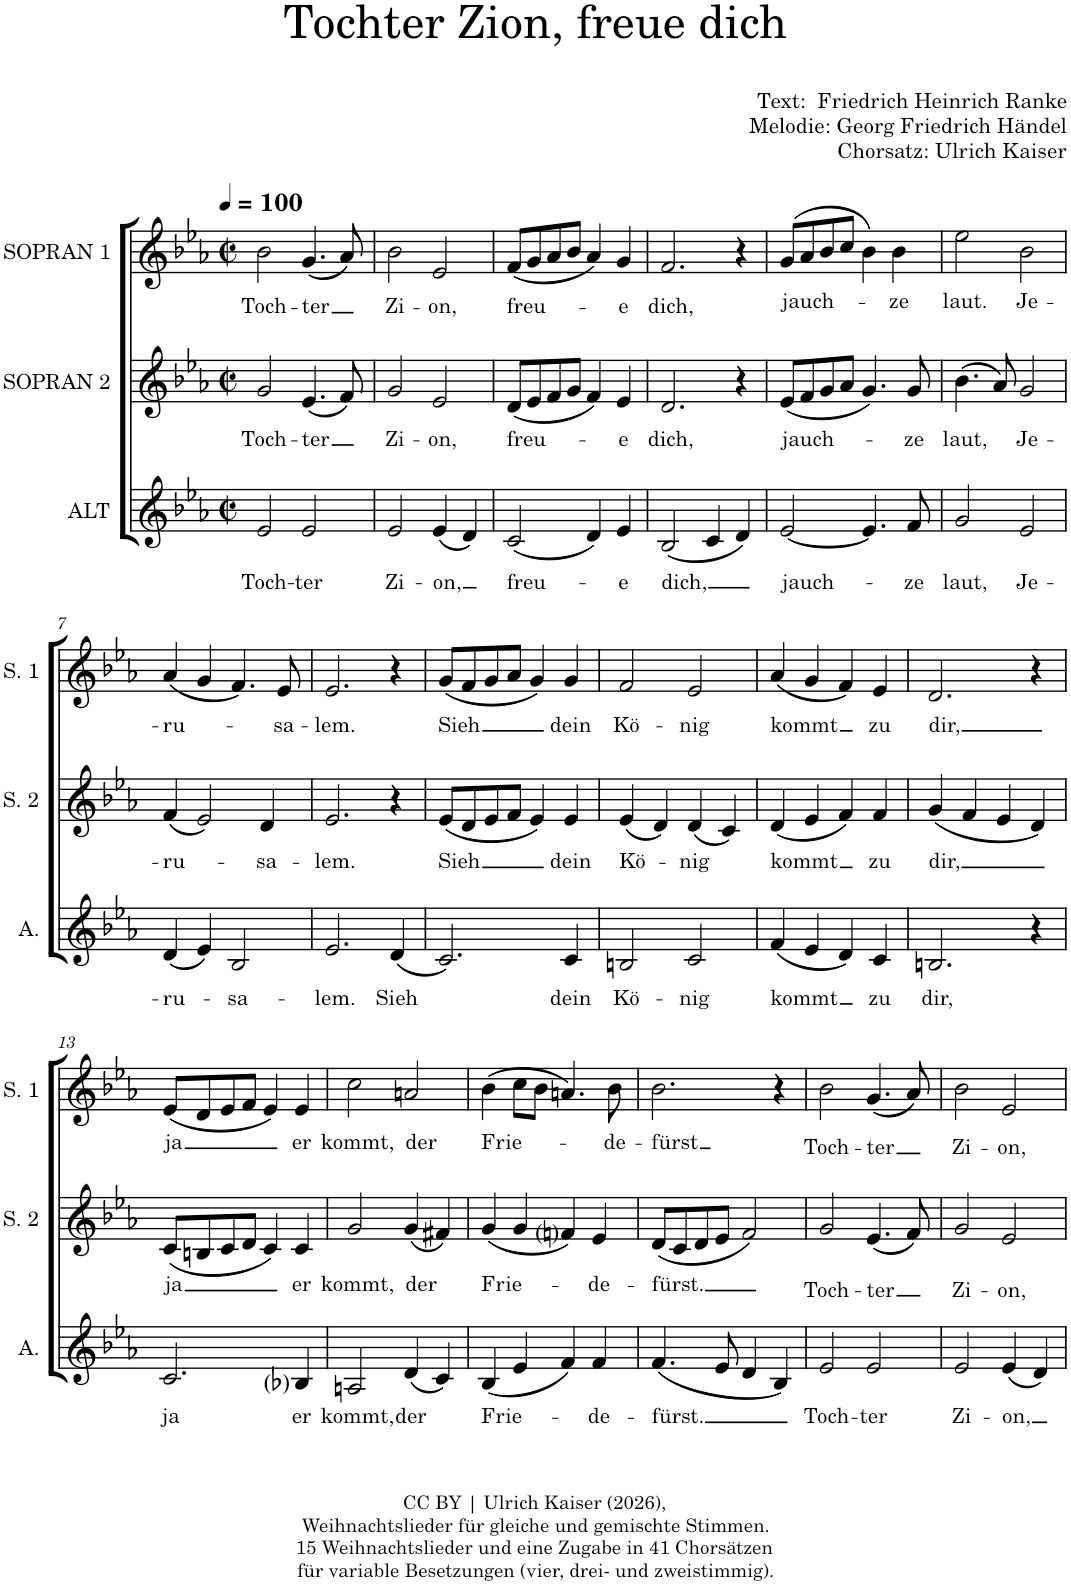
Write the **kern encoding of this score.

**kern	**text	**kern	**text	**kern	**text
*part3	*part3	*part2	*part2	*part1	*part1
*staff3	*staff3	*staff2	*staff2	*staff1	*staff1
*I"ALT	*	*I"SOPRAN 2	*	*I"SOPRAN 1	*
*I'A.	*	*I'S. 2	*	*I'S. 1	*
*clefG2	*	*clefG2	*	*clefG2	*
*k[b-e-a-]	*	*k[b-e-a-]	*	*k[b-e-a-]	*
*M2/2	*	*M2/2	*	*M2/2	*
*met(c|)	*	*met(c|)	*	*met(c|)	*
*MM100	*	*MM100	*	*MM100	*
=1	=1	=1	=1	=1	=1
!	!LO:LY:b	!	!LO:LY:b	!	!LO:LY:b
2e-/	Toch-	2g/	Toch-	2b-\	Toch-
!	!LO:LY:b	!	!LO:LY:b	!	!LO:LY:b
2e-/	-ter	(4.e-/	-ter	(4.g/	-ter
.	.	8f/)	.	8a-/)	.
=2	=2	=2	=2	=2	=2
!	!LO:LY:b	!	!LO:LY:b	!	!LO:LY:b
2e-/	Zi-	2g/	Zi-	2b-\	Zi-
!	!LO:LY:b	!	!LO:LY:b	!	!LO:LY:b
(4e-/	-on,	2e-/	-on,	2e-/	-on,
4d/)	.	.	.	.	.
=3	=3	=3	=3	=3	=3
!	!LO:LY:b	!	!LO:LY:b	!	!LO:LY:b
(2c/	freu-	(8d/L	freu-	(8f/L	freu-
.	.	8e-/	.	8g/	.
.	.	8f/	.	8a-/	.
.	.	8g/J	.	8b-/J	.
4d/)	.	4f/)	.	4a-/)	.
!	!LO:LY:b	!	!LO:LY:b	!	!LO:LY:b
4e-/	-e	4e-/	-e	4g/	-e
=4	=4	=4	=4	=4	=4
!	!LO:LY:b	!	!LO:LY:b	!	!LO:LY:b
(2B-/	dich,	2.d/	dich,	2.f/	dich,
4c/	.	.	.	.	.
4d/)	.	4r	.	4r	.
=5	=5	=5	=5	=5	=5
!	!LO:LY:b	!	!LO:LY:b	!	!LO:LY:b
[2e-/	jauch-	(8e-/L	jauch-	(8g/L	jauch-
.	.	8f/	.	8a-/	.
.	.	8g/	.	8b-/	.
.	.	8a-/J	.	8cc/J	.
4.e-/]	.	4.g/)	.	4b-\)	.
!	!	!	!	!	!LO:LY:b
.	.	.	.	4b-\	-ze
!	!LO:LY:b	!	!LO:LY:b	!	!
8f/	-ze	8g/	-ze	.	.
=6	=6	=6	=6	=6	=6
!	!LO:LY:b	!	!LO:LY:b	!	!LO:LY:b
2g/	laut,	(4.b-\	laut,	2ee-\	laut.
.	.	8a-/)	.	.	.
!	!LO:LY:b	!	!LO:LY:b	!	!LO:LY:b
2e-/	Je-	2g/	Je-	2b-\	Je-
!!LO:LB:g=z
=7	=7	=7	=7	=7	=7
!	!LO:LY:b	!	!LO:LY:b	!	!LO:LY:b
(4d/	-ru-	(4f/	-ru-	(4a-/	-ru-
4e-/)	.	2e-/)	.	4g/	.
!	!LO:LY:b	!	!	!	!
2B-/	-sa-	.	.	4.f/)	.
!	!	!	!LO:LY:b	!	!
.	.	4d/	-sa-	.	.
!	!	!	!	!	!LO:LY:b
.	.	.	.	8e-/	-sa-
=8	=8	=8	=8	=8	=8
!	!LO:LY:b	!	!LO:LY:b	!	!LO:LY:b
2.e-/	-lem.	2.e-/	-lem.	2.e-/	-lem.
!	!LO:LY:b	!	!	!	!
(4d/	Sieh	4r	.	4r	.
=9	=9	=9	=9	=9	=9
!	!	!	!LO:LY:b	!	!LO:LY:b
2.c/)	.	(8e-/L	Sieh	(8g/L	Sieh
.	.	8d/	.	8f/	.
.	.	8e-/	.	8g/	.
.	.	8f/J	.	8a-/J	.
.	.	4e-/)	.	4g/)	.
!	!LO:LY:b	!	!LO:LY:b	!	!LO:LY:b
4c/	dein	4e-/	dein	4g/	dein
=10	=10	=10	=10	=10	=10
!	!LO:LY:b	!	!LO:LY:b	!	!LO:LY:b
2Bn/	Kö-	(4e-/	Kö-	2f/	Kö-
.	.	4d/)	.	.	.
!	!LO:LY:b	!	!LO:LY:b	!	!LO:LY:b
2c/	-nig	(4d/	-nig	2e-/	-nig
.	.	4c/)	.	.	.
=11	=11	=11	=11	=11	=11
!	!LO:LY:b	!	!LO:LY:b	!	!LO:LY:b
(4f/	kommt	(4d/	kommt	(4a-/	kommt
4e-/	.	4e-/	.	4g/	.
4d/)	.	4f/)	.	4f/)	.
!	!LO:LY:b	!	!LO:LY:b	!	!LO:LY:b
4c/	zu	4f/	zu	4e-/	zu
=12	=12	=12	=12	=12	=12
!	!LO:LY:b	!	!LO:LY:b	!	!LO:LY:b
2.Bn/	dir,	(4g/	dir,	2.d/	dir,
.	.	4f/	.	.	.
.	.	4e-/	.	.	.
4r	.	4d/)	.	4r	.
!!LO:LB:g=z
=13	=13	=13	=13	=13	=13
!	!LO:LY:b	!	!LO:LY:b	!	!LO:LY:b
2.c/	ja	(8c/L	ja	(8e-/L	ja
.	.	8Bn/	.	8d/	.
.	.	8c/	.	8e-/	.
.	.	8d/J	.	8f/J	.
.	.	4c/)	.	4e-/)	.
!	!LO:LY:b	!	!LO:LY:b	!	!LO:LY:b
4B-i/	er	4c/	er	4e-/	er
=14	=14	=14	=14	=14	=14
!	!LO:LY:b	!	!LO:LY:b	!	!LO:LY:b
2An/	kommt,	2g/	kommt,	2cc\	kommt,
!	!LO:LY:b	!	!LO:LY:b	!	!LO:LY:b
(4d/	der	(4g/	der	2an/	der
4c/)	.	4f#X/)	.	.	.
=15	=15	=15	=15	=15	=15
!	!LO:LY:b	!	!LO:LY:b	!	!LO:LY:b
(4B-/	Frie-	(4g/	Frie-	(4b-\	Frie-
4e-/	.	4g/	.	8cc\L	.
.	.	.	.	8b-\J	.
4f/)	.	4fni/)	.	4.an/)	.
!	!LO:LY:b	!	!LO:LY:b	!	!
4f/	-de-	4e-/	-de-	.	.
!	!	!	!	!	!LO:LY:b
.	.	.	.	8b-\	-de-
=16	=16	=16	=16	=16	=16
!	!LO:LY:b	!	!LO:LY:b	!	!LO:LY:b
(4.f/	-fürst.	(8d/L	-fürst.	2.b-\	-fürst
.	.	8c/	.	.	.
.	.	8d/	.	.	.
8e-/	.	8e-/J	.	.	.
4d/	.	2f/)	.	.	.
4B-/)	.	.	.	4r	.
=17	=17	=17	=17	=17	=17
!	!LO:LY:b	!	!LO:LY:b	!	!LO:LY:b
2e-/	Toch-	2g/	Toch-	2b-\	Toch-
!	!LO:LY:b	!	!LO:LY:b	!	!LO:LY:b
2e-/	-ter	(4.e-/	-ter	(4.g/	-ter
.	.	8f/)	.	8a-/)	.
=18	=18	=18	=18	=18	=18
!	!LO:LY:b	!	!LO:LY:b	!	!LO:LY:b
2e-/	Zi-	2g/	Zi-	2b-\	Zi-
!	!LO:LY:b	!	!LO:LY:b	!	!LO:LY:b
(4e-/	-on,	2e-/	-on,	2e-/	-on,
4d/)	.	.	.	.	.
=	=	=	=	=	=
*-	*-	*-	*-	*-	*-
